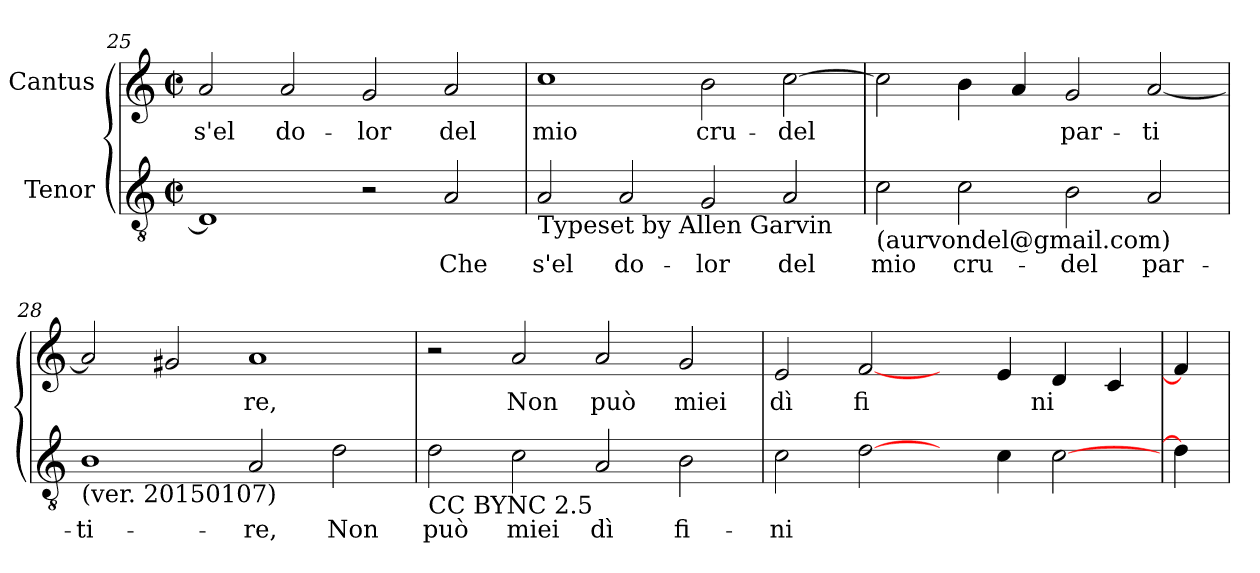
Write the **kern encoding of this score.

**kern	**text	**kern	**text
*part2	*part2	*part1	*part1
*staff2	*staff2	*staff1	*staff1
*I"Tenor	*	*I"Cantus	*
*clefGv2	*	*clefG2	*
*k[]	*	*k[]	*
*C:	*	*C:	*
*M2/2	*	*M2/2	*
*met(c|)	*	*met(c|)	*
=25	=25	=25	=25
!	!LO:LY:b:cj	!	!LO:LY:b:cj
1D]	.	2a/	s'el
!	!	!	!LO:LY:b:cj
.	.	2a/	do-
!	!	!	!LO:LY:b:cj
2r	.	2g/	-lor
!	!LO:LY:b:cj	!	!LO:LY:b:cj
2A/	Che	2a/	del
=26	=26	=26	=26
!LO:TX:b:t=Typeset by Allen Garvin	!	!	!
!	!LO:LY:b:cj	!	!LO:LY:b:cj
2A/	s'el	1cc	mio
!	!LO:LY:b:cj	!	!
2A/	do-	.	.
!	!LO:LY:b:cj	!	!LO:LY:b:cj
2G/	-lor	2b\	cru-
!	!LO:LY:b:cj	!	!LO:LY:b:cj
2A/	del	[>2cc\	-del
=27	=27	=27	=27
!LO:TX:b:t=(aurvondel@gmail.com)	!	!	!
!	!LO:LY:b:cj	!	!LO:LY:b:cj
2c\	mio	2cc\]	.
!	!LO:LY:b:cj	!	!LO:LY:b:cj
2c\	cru-	4b\	.
!	!	!	!LO:LY:b:cj
.	.	4a/	.
!	!LO:LY:b:cj	!	!LO:LY:b:cj
2B\	-del	2g/	par-
!	!LO:LY:b:cj	!	!LO:LY:b:cj
2A/	par-	[<2a/	-ti-
=28	=28	=28	=28
!LO:TX:b:t=(ver. 2015­01­07)	!	!	!
!	!LO:LY:b:cj	!	!LO:LY:b:cj
1B	-ti-	2a/]	--
!	!	!	!LO:LY:b:cj
.	.	2g#/	--
!	!LO:LY:b:cj	!	!LO:LY:b:cj
2A/	-re,	1a	-re,
!	!LO:LY:b:cj	!	!
2d\	Non	.	.
=29	=29	=29	=29
!LO:TX:b:t=CC BY­NC 2.5	!	!	!
!	!LO:LY:b:cj	!	!
2d\	può	2r	.
!	!LO:LY:b:cj	!	!LO:LY:b:cj
2c\	miei	2a/	Non
!	!LO:LY:b:cj	!	!LO:LY:b:cj
2A/	dì	2a/	può
!	!LO:LY:b:cj	!	!LO:LY:b:cj
2B\	fi-	2g/	miei
!!LO:PB:g=z
=30	=30	=30	=30
!	!LO:LY:b:cj	!	!LO:LY:b:cj
2c\	-ni	2e/	dì
!	!LO:LY:b:cj	!	!LO:LY:b:cj
[2d\	.	[2f/	fi-
4ryy	.	4ryy	.
!	!LO:LY:b:cj	!	!LO:LY:b:cj
4c\	.	4e/	--
!	!LO:LY:b:cj	!	!LO:LY:b:cj
[>2c\	.	4d/	-ni-
!	!	!	!LO:LY:b:cj
.	.	4c/	--
=31	=31	=31	=31
4d\]	.	4f/]	.
=	=	=	=
*-	*-	*-	*-
